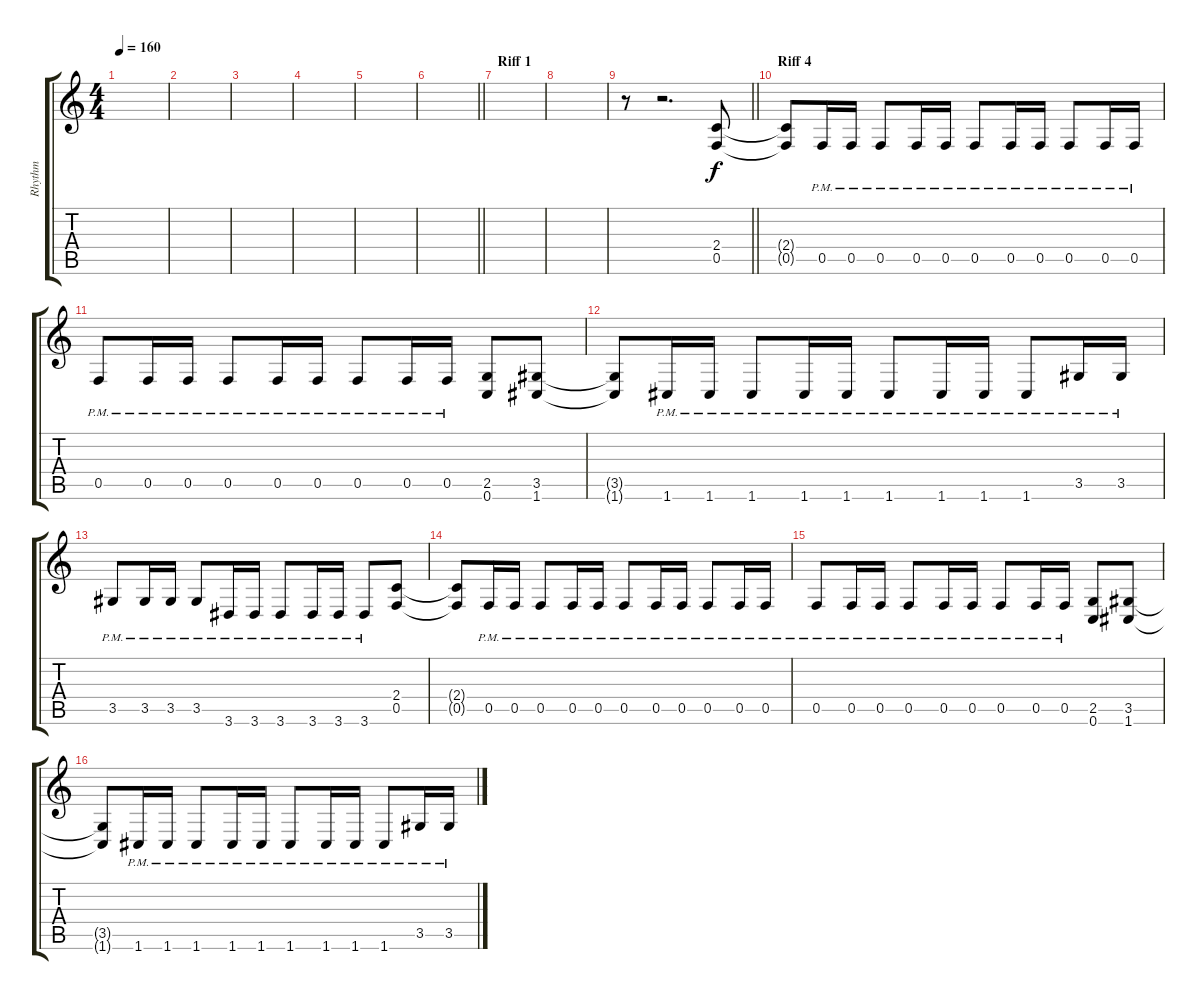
\track ("Rhythm" "Rhythm") {instrument distortionguitar}
\staff {score tabs}
\tuning (C4 G3 Eb3 Bb2 F2 C2) {hide}
\ts (4 4)
\tempo 160
\clef g2
\ks c
|
|
|
|
|
\barLineRight lightlight
|
\section ("" "Riff 1")
|
|
\barLineRight lightlight
r.8 r.2{d} (2.4 0.5).8 |
\section ("" "Riff 4")
(2.4{t} 0.5{t}).8 0.5{pm}.16 0.5{pm}.16 0.5{pm}.8 0.5{pm}.16 0.5{pm}.16 0.5{pm}.8 0.5{pm}.16 0.5{pm}.16 0.5{pm}.8 0.5{pm}.16 0.5{pm}.16 |
0.5{pm}.8 0.5{pm}.16 0.5{pm}.16 0.5{pm}.8 0.5{pm}.16 0.5{pm}.16 0.5{pm}.8 0.5{pm}.16 0.5{pm}.16 (2.5 0.6).8 (3.5 1.6).8 |
(3.5{t} 1.6{t}).8 1.6{pm}.16 1.6{pm}.16 1.6{pm}.8 1.6{pm}.16 1.6{pm}.16 1.6{pm}.8 1.6{pm}.16 1.6{pm}.16 1.6{pm}.8 3.5{pm}.16 3.5{pm}.16 |
3.5{pm}.8 3.5{pm}.16 3.5{pm}.16 3.5{pm}.8 3.6{pm}.16 3.6{pm}.16 3.6{pm}.8 3.6{pm}.16 3.6{pm}.16 3.6{pm}.8 (2.4 0.5).8 |
(2.4{t} 0.5{t}).8 0.5{pm}.16 0.5{pm}.16 0.5{pm}.8 0.5{pm}.16 0.5{pm}.16 0.5{pm}.8 0.5{pm}.16 0.5{pm}.16 0.5{pm}.8 0.5{pm}.16 0.5{pm}.16 |
0.5{pm}.8 0.5{pm}.16 0.5{pm}.16 0.5{pm}.8 0.5{pm}.16 0.5{pm}.16 0.5{pm}.8 0.5{pm}.16 0.5{pm}.16 (2.5 0.6).8 (3.5 1.6).8 |
(3.5{t} 1.6{t}).8 1.6{pm}.16 1.6{pm}.16 1.6{pm}.8 1.6{pm}.16 1.6{pm}.16 1.6{pm}.8 1.6{pm}.16 1.6{pm}.16 1.6{pm}.8 3.5{pm}.16 3.5{pm}.16
